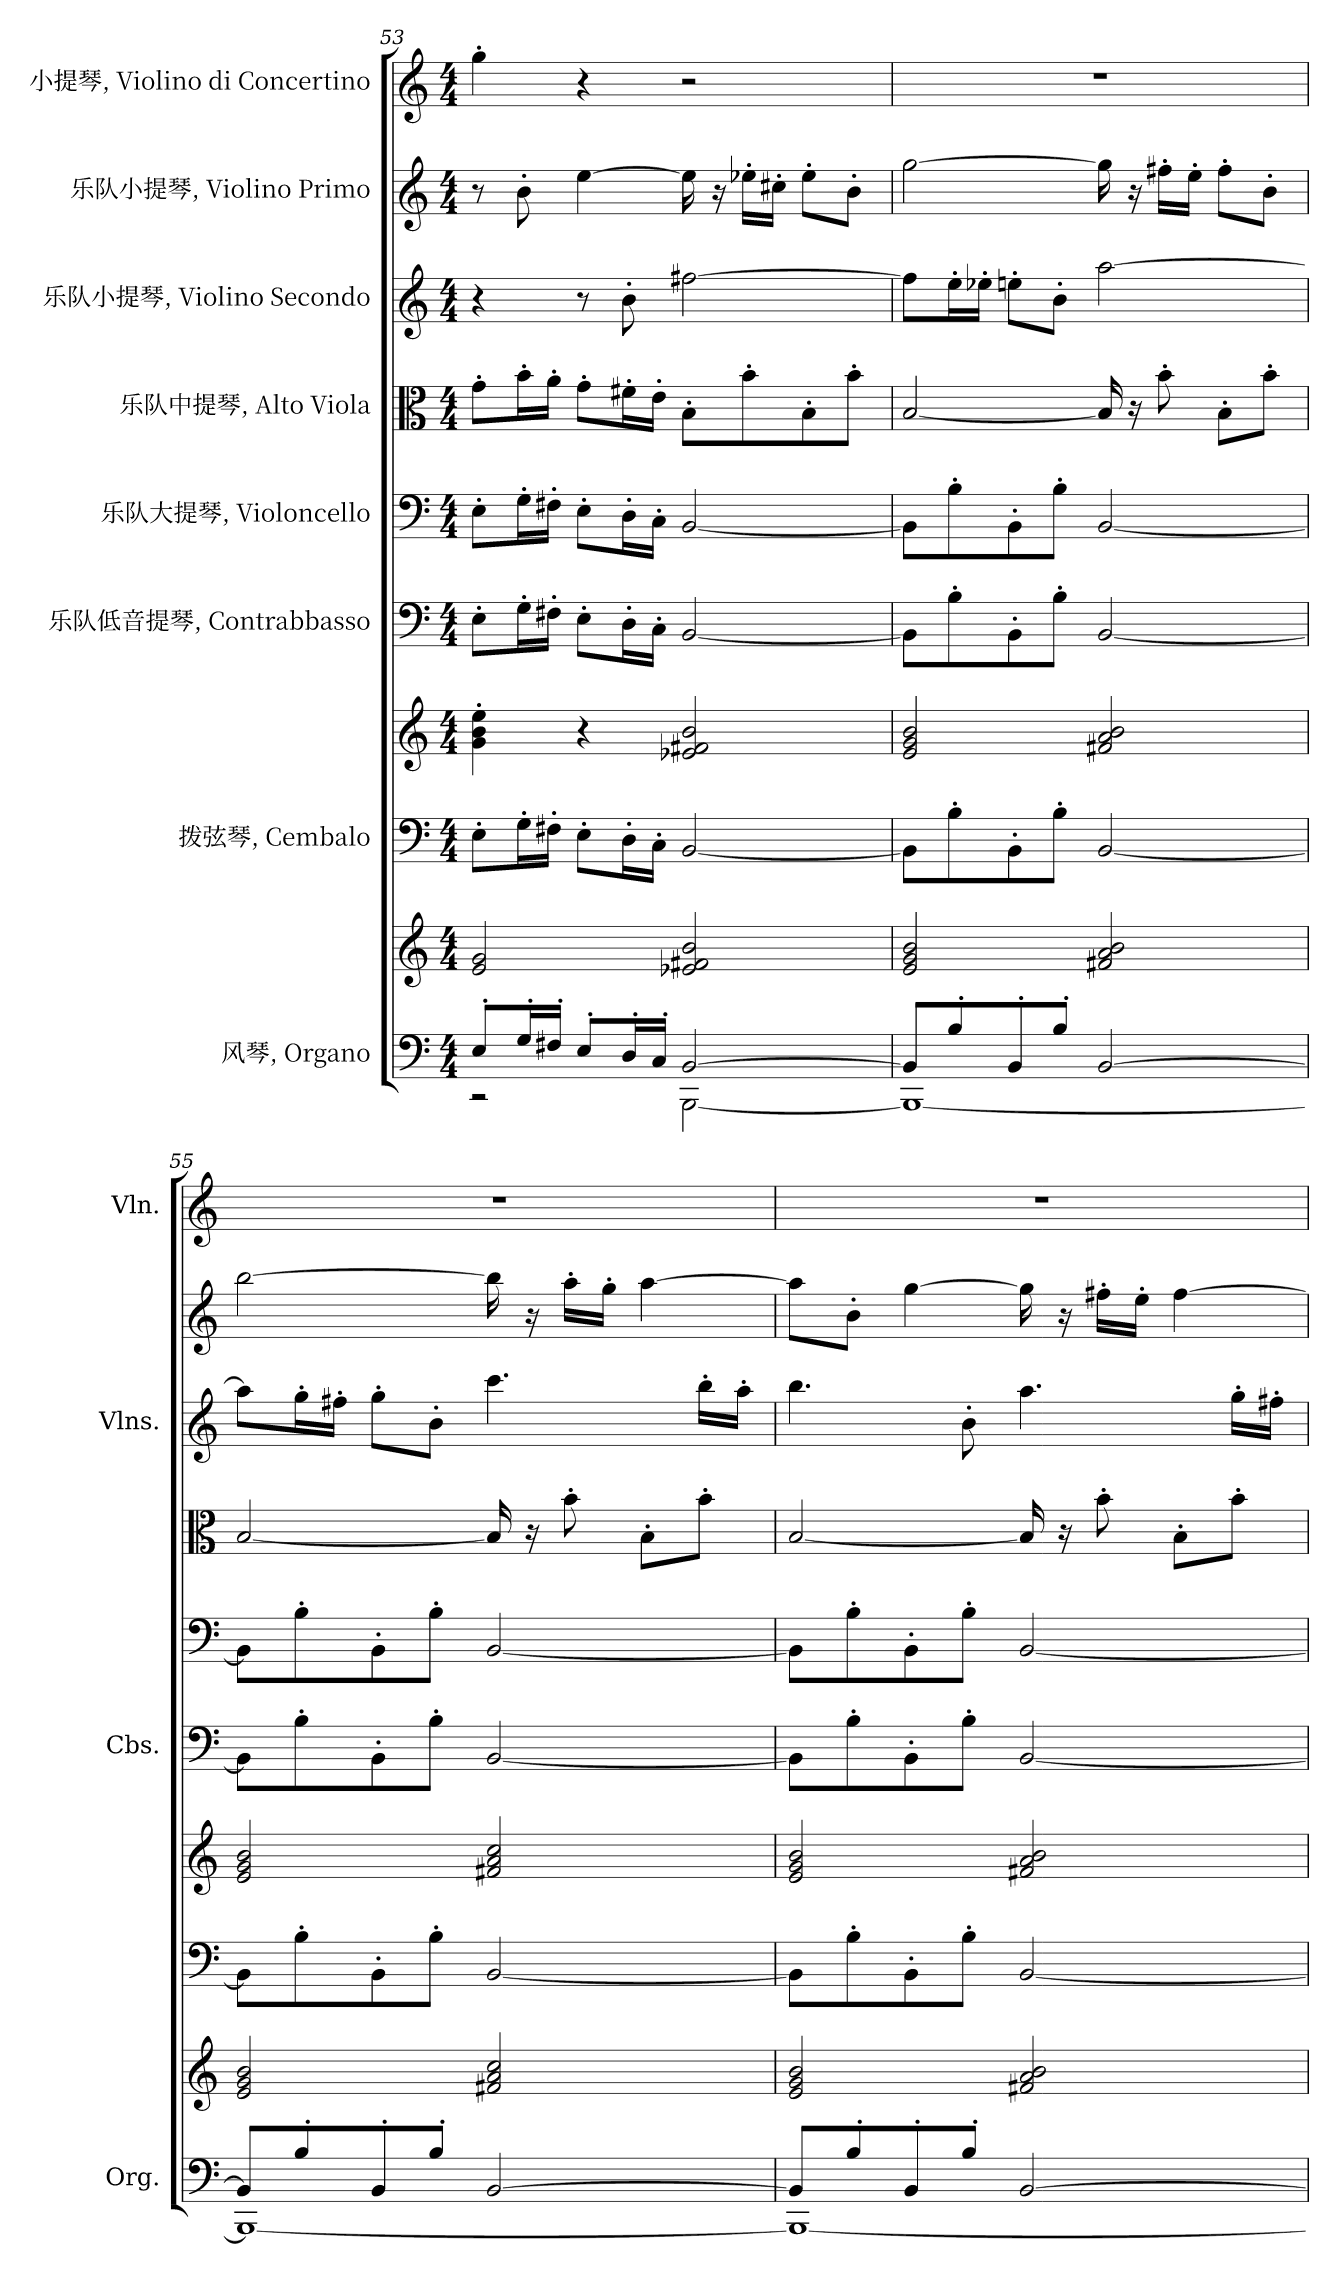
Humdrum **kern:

**kern	**kern	**kern	**kern	**kern	**kern	**kern	**kern	**kern	**kern
*part8	*part8	*part7	*part7	*part6	*part5	*part4	*part3	*part2	*part1
*staff10	*staff9	*staff8	*staff7	*staff6	*staff5	*staff4	*staff3	*staff2	*staff1
*I"风琴, Organo	*	*I"拨弦琴, Cembalo	*	*I"乐队低音提琴, Contrabbasso	*I"乐队大提琴, Violoncello	*I"乐队中提琴, Alto Viola	*I"乐队小提琴, Violino Secondo	*I"乐队小提琴, Violino Primo	*I"小提琴, Violino di Concertino
*I'Org.	*	*	*	*I'Cbs.	*	*	*I'Vlns.	*	*I'Vln.
!!LO:PB:g=z
*clefF4	*clefG2	*clefF4	*clefG2	*clefF4	*clefF4	*clefC3	*clefG2	*clefG2	*clefG2
*	*	*	*	*ITrd7c12	*	*	*	*	*
*k[]	*k[]	*k[]	*k[]	*k[]	*k[]	*k[]	*k[]	*k[]	*k[]
*M4/4	*M4/4	*M4/4	*M4/4	*M4/4	*M4/4	*M4/4	*M4/4	*M4/4	*M4/4
=53	=53	=53	=53	=53	=53	=53	=53	=53	=53
*^	*	*	*	*	*	*	*	*	*
8E'/L	2r	2e/ 2g/	8E'\L	4g\' 4b\' 4ee\'	8EE'\L	8E'\L	8g'\L	4r	8r	4gg'\
16G'/L	.	.	16G'\L	.	16GG'\L	16G'\L	16b'\L	.	8b'\	.
16F#X'/JJ	.	.	16F#X'\JJ	.	16FF#X'\JJ	16F#X'\JJ	16a'\JJ	.	.	.
8E'/L	.	.	8E'\L	4r	8EE'\L	8E'\L	8g'\L	8r	[4ee\	4r
16D'/L	.	.	16D'\L	.	16DD'\L	16D'\L	16f#X'\L	8b'\	.	.
16C'/JJ	.	.	16C'\JJ	.	16CC'\JJ	16C'\JJ	16e'\JJ	.	.	.
[2BB/	[2BBB\	2e-X/ 2f#X/ 2b/	[2BB/	2e-X/ 2f#X/ 2b/	[2BBB/	[2BB/	8B'\L	[2ff#X\	16ee\]	2r
.	.	.	.	.	.	.	.	.	16r	.
.	.	.	.	.	.	.	8b'\	.	16ee-X'\LL	.
.	.	.	.	.	.	.	.	.	16cc#X'\JJ	.
.	.	.	.	.	.	.	8B'\	.	8ee-'\L	.
.	.	.	.	.	.	.	8b'\J	.	8b'\J	.
=54	=54	=54	=54	=54	=54	=54	=54	=54	=54	=54
8BB/L]	1BBB_	2e/ 2g/ 2b/	8BB\L]	2e/ 2g/ 2b/	8BBB\L]	8BB\L]	[2B/	8ff#\L]	[2gg\	1r
8B'/	.	.	8B'\	.	8BB'\	8B'\	.	16ee'\L	.	.
.	.	.	.	.	.	.	.	16ee-X'\JJ	.	.
8BB'/	.	.	8BB'\	.	8BBB'\	8BB'\	.	8een'\L	.	.
8B'/J	.	.	8B'\J	.	8BB'\J	8B'\J	.	8b'\J	.	.
[2BB/	.	2f#X/ 2a/ 2b/	[2BB/	2f#X/ 2a/ 2b/	[2BBB/	[2BB/	16B/]	[2aa\	16gg\]	.
.	.	.	.	.	.	.	16r	.	16r	.
.	.	.	.	.	.	.	8b'\	.	16ff#X'\LL	.
.	.	.	.	.	.	.	.	.	16ee'\JJ	.
.	.	.	.	.	.	.	8B'\L	.	8ff#'\L	.
.	.	.	.	.	.	.	8b'\J	.	8b'\J	.
!!LO:PB:g=z
=55	=55	=55	=55	=55	=55	=55	=55	=55	=55	=55
8BB/L]	1BBB_	2e/ 2g/ 2b/	8BB\L]	2e/ 2g/ 2b/	8BBB\L]	8BB\L]	[2B/	8aa\L]	[2bb\	1r
8B'/	.	.	8B'\	.	8BB'\	8B'\	.	16gg'\L	.	.
.	.	.	.	.	.	.	.	16ff#X'\JJ	.	.
8BB'/	.	.	8BB'\	.	8BBB'\	8BB'\	.	8gg'\L	.	.
8B'/J	.	.	8B'\J	.	8BB'\J	8B'\J	.	8b'\J	.	.
[2BB/	.	2f#X/ 2a/ 2cc/	[2BB/	2f#X/ 2a/ 2cc/	[2BBB/	[2BB/	16B/]	4.ccc\	16bb\]	.
.	.	.	.	.	.	.	16r	.	16r	.
.	.	.	.	.	.	.	8b'\	.	16aa'\LL	.
.	.	.	.	.	.	.	.	.	16gg'\JJ	.
.	.	.	.	.	.	.	8B'\L	.	[4aa\	.
.	.	.	.	.	.	.	8b'\J	16bb'\LL	.	.
.	.	.	.	.	.	.	.	16aa'\JJ	.	.
=56	=56	=56	=56	=56	=56	=56	=56	=56	=56	=56
8BB/L]	1BBB_	2e/ 2g/ 2b/	8BB\L]	2e/ 2g/ 2b/	8BBB\L]	8BB\L]	[2B/	4.bb\	8aa\L]	1r
8B'/	.	.	8B'\	.	8BB'\	8B'\	.	.	8b'\J	.
8BB'/	.	.	8BB'\	.	8BBB'\	8BB'\	.	.	[4gg\	.
8B'/J	.	.	8B'\J	.	8BB'\J	8B'\J	.	8b'\	.	.
[2BB/	.	2f#X/ 2a/ 2b/	[2BB/	2f#X/ 2a/ 2b/	[2BBB/	[2BB/	16B/]	4.aa\	16gg\]	.
.	.	.	.	.	.	.	16r	.	16r	.
.	.	.	.	.	.	.	8b'\	.	16ff#X'\LL	.
.	.	.	.	.	.	.	.	.	16ee'\JJ	.
.	.	.	.	.	.	.	8B'\L	.	[4ff#\	.
.	.	.	.	.	.	.	8b'\J	16gg'\LL	.	.
.	.	.	.	.	.	.	.	16ff#X'\JJ	.	.
*v	*v	*	*	*	*	*	*	*	*	*
=	=	=	=	=	=	=	=	=	=
*-	*-	*-	*-	*-	*-	*-	*-	*-	*-
